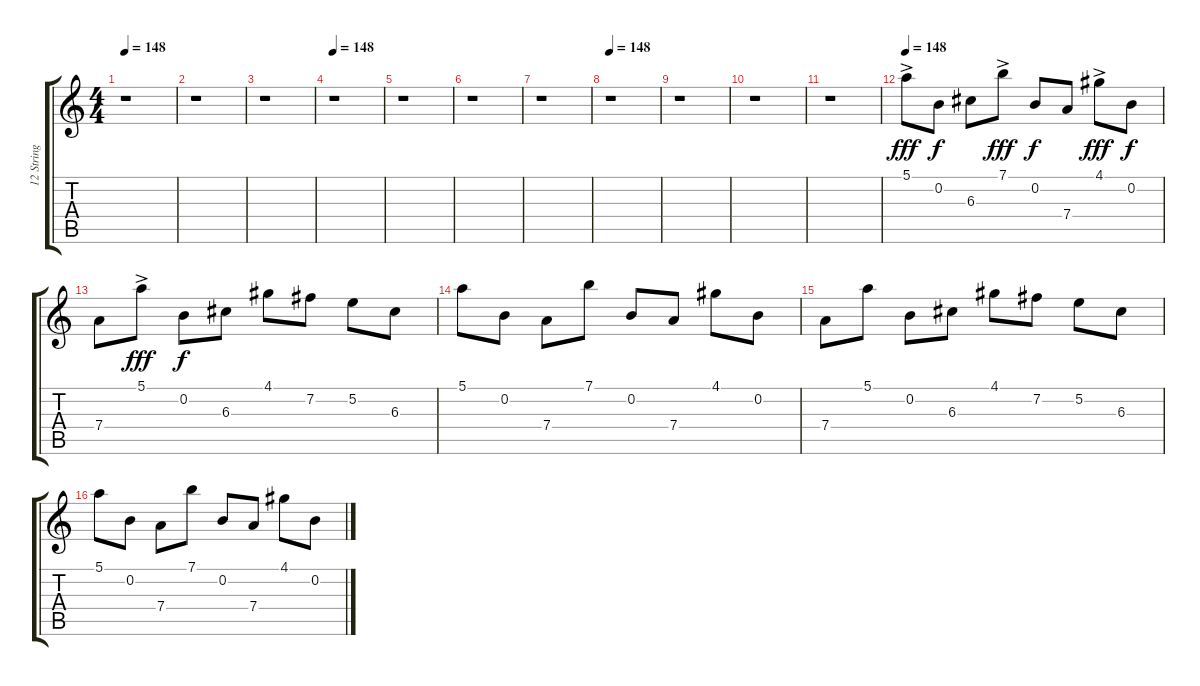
\track ("12 String" "12 String") {instrument acousticguitarsteel}
\staff {score tabs}
\tuning (E4 B3 G3 D3 A2 E2) {hide}
\ts (4 4)
\tempo 148
\clef g2
\ks c
r.1{dy f} |
r.1 |
r.1 |
\tempo 148
r.1 |
r.1 |
r.1 |
r.1 |
\tempo 148
r.1 |
r.1 |
r.1 |
r.1 |
\tempo 148
5.1{ac}.8{dy fff} 0.2.8{dy f} 6.3.8 7.1{ac}.8{dy fff} 0.2.8{dy f} 7.4.8 4.1{ac}.8{dy fff} 0.2.8{dy f} |
7.4.8 5.1{ac}.8{dy fff} 0.2.8{dy f} 6.3.8 4.1.8 7.2.8 5.2.8 6.3.8 |
5.1.8 0.2.8 7.4.8 7.1.8 0.2.8 7.4.8 4.1.8 0.2.8 |
7.4.8 5.1.8 0.2.8 6.3.8 4.1.8 7.2.8 5.2.8 6.3.8 |
5.1.8 0.2.8 7.4.8 7.1.8 0.2.8 7.4.8 4.1.8 0.2.8
